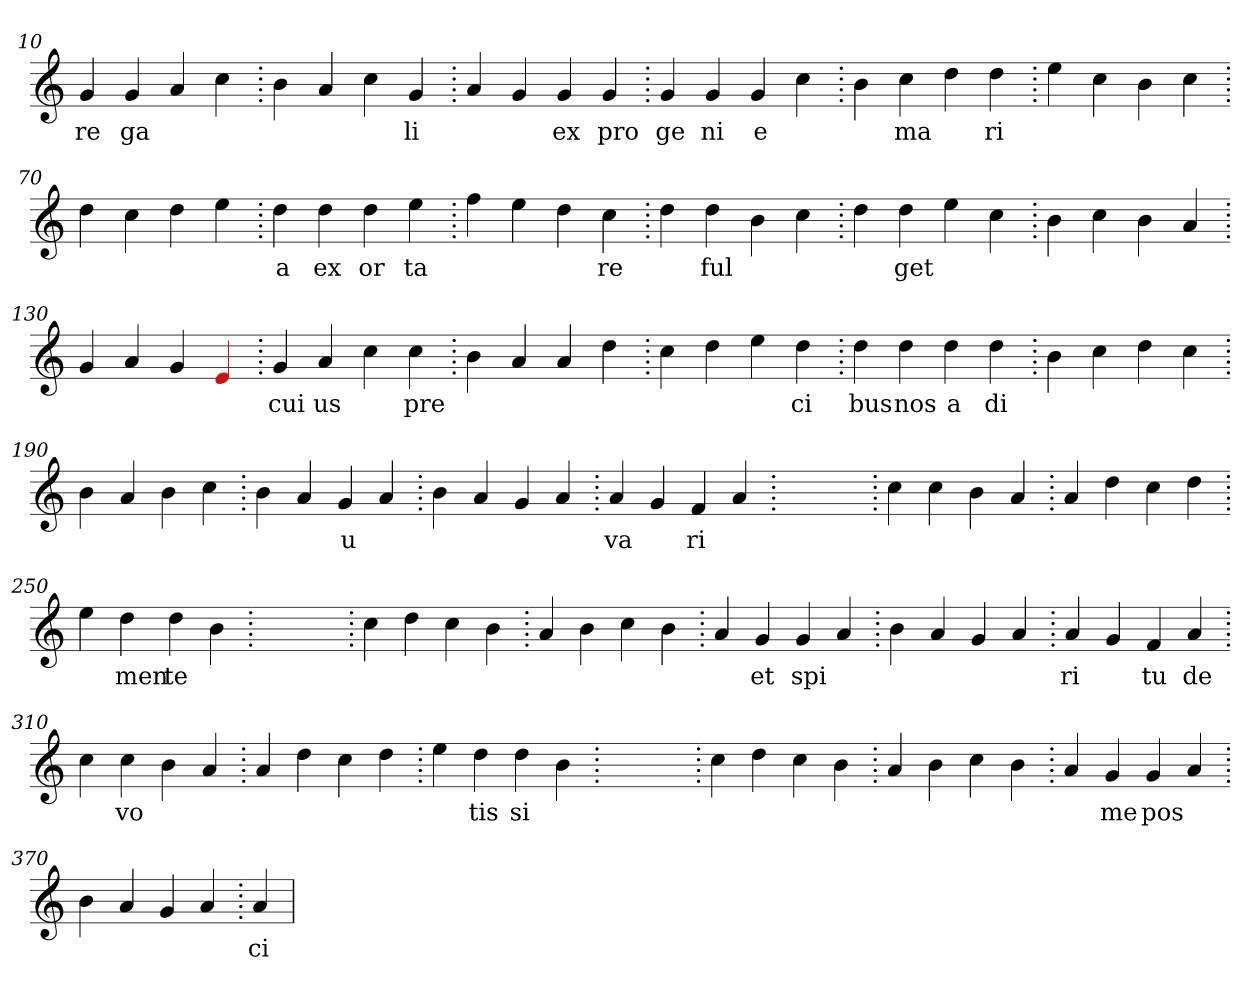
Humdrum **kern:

**kern	**text
*part1	*part1
*staff1	*staff1
*clefG2	*
=10.	=10.
4g	re
4g	ga
4a	.
4cc	.
=20.	=20.
4b	.
4a	.
4cc	.
4g	li
=30.	=30.
4a	.
4g	.
4g	ex
4g	pro
=40.	=40.
4g	ge
4g	ni
4g	e
4cc	.
=50.	=50.
4b	.
4cc	ma
4dd	.
4dd	ri
=60.	=60.
4ee	.
4cc	.
4b	.
4cc	.
=70.	=70.
4dd	.
4cc	.
4dd	.
4ee	.
=80.	=80.
4dd	a
4dd	ex
4dd	or
4ee	ta
=90.	=90.
4ff	.
4ee	.
4dd	.
4cc	re
=100.	=100.
4dd	.
4dd	ful
4b	.
4cc	.
=110.	=110.
4dd	.
4dd	get
4ee	.
4cc	.
=120.	=120.
4b	.
4cc	.
4b	.
4a	.
=130.	=130.
4g	.
4a	.
4g	.
4Re	.
=140.	=140.
4g	cui
4a	us
4cc	.
4cc	pre
=150.	=150.
4b	.
4a	.
4a	.
4dd	.
=160.	=160.
4cc	.
4dd	.
4ee	.
4dd	ci
=170.	=170.
4dd	bus
4dd	nos
4dd	a
4dd	di
=180.	=180.
4b	.
4cc	.
4dd	.
4cc	.
=190.	=190.
4b	.
4a	.
4b	.
4cc	.
=200.	=200.
4b	.
4a	.
4g	u
4a	.
=210.	=210.
4b	.
4a	.
4g	.
4a	.
=220.	=220.
4a	va
4g	.
4f	ri
4a	.
=230.	=230.
1ryy	.
=230.	=230.
4cc	.
4cc	.
4b	.
4a	.
=240.	=240.
4a	.
4dd	.
4cc	.
4dd	.
=250.	=250.
4ee	.
4dd	men
4dd	te
4b	.
=260.	=260.
1ryy	.
=260.	=260.
4cc	.
4dd	.
4cc	.
4b	.
=270.	=270.
4a	.
4b	.
4cc	.
4b	.
=280.	=280.
4a	.
4g	et
4g	spi
4a	.
=290.	=290.
4b	.
4a	.
4g	.
4a	.
=300.	=300.
4a	ri
4g	.
4f	tu
4a	de
=310.	=310.
4cc	.
4cc	vo
4b	.
4a	.
=320.	=320.
4a	.
4dd	.
4cc	.
4dd	.
=330.	=330.
4ee	.
4dd	tis
4dd	si
4b	.
=340.	=340.
1ryy	.
=340.	=340.
4cc	.
4dd	.
4cc	.
4b	.
=350.	=350.
4a	.
4b	.
4cc	.
4b	.
=360.	=360.
4a	.
4g	me
4g	pos
4a	.
=370.	=370.
4b	.
4a	.
4g	.
4a	.
=380.	=380.
4a	ci
=	=
*-	*-
